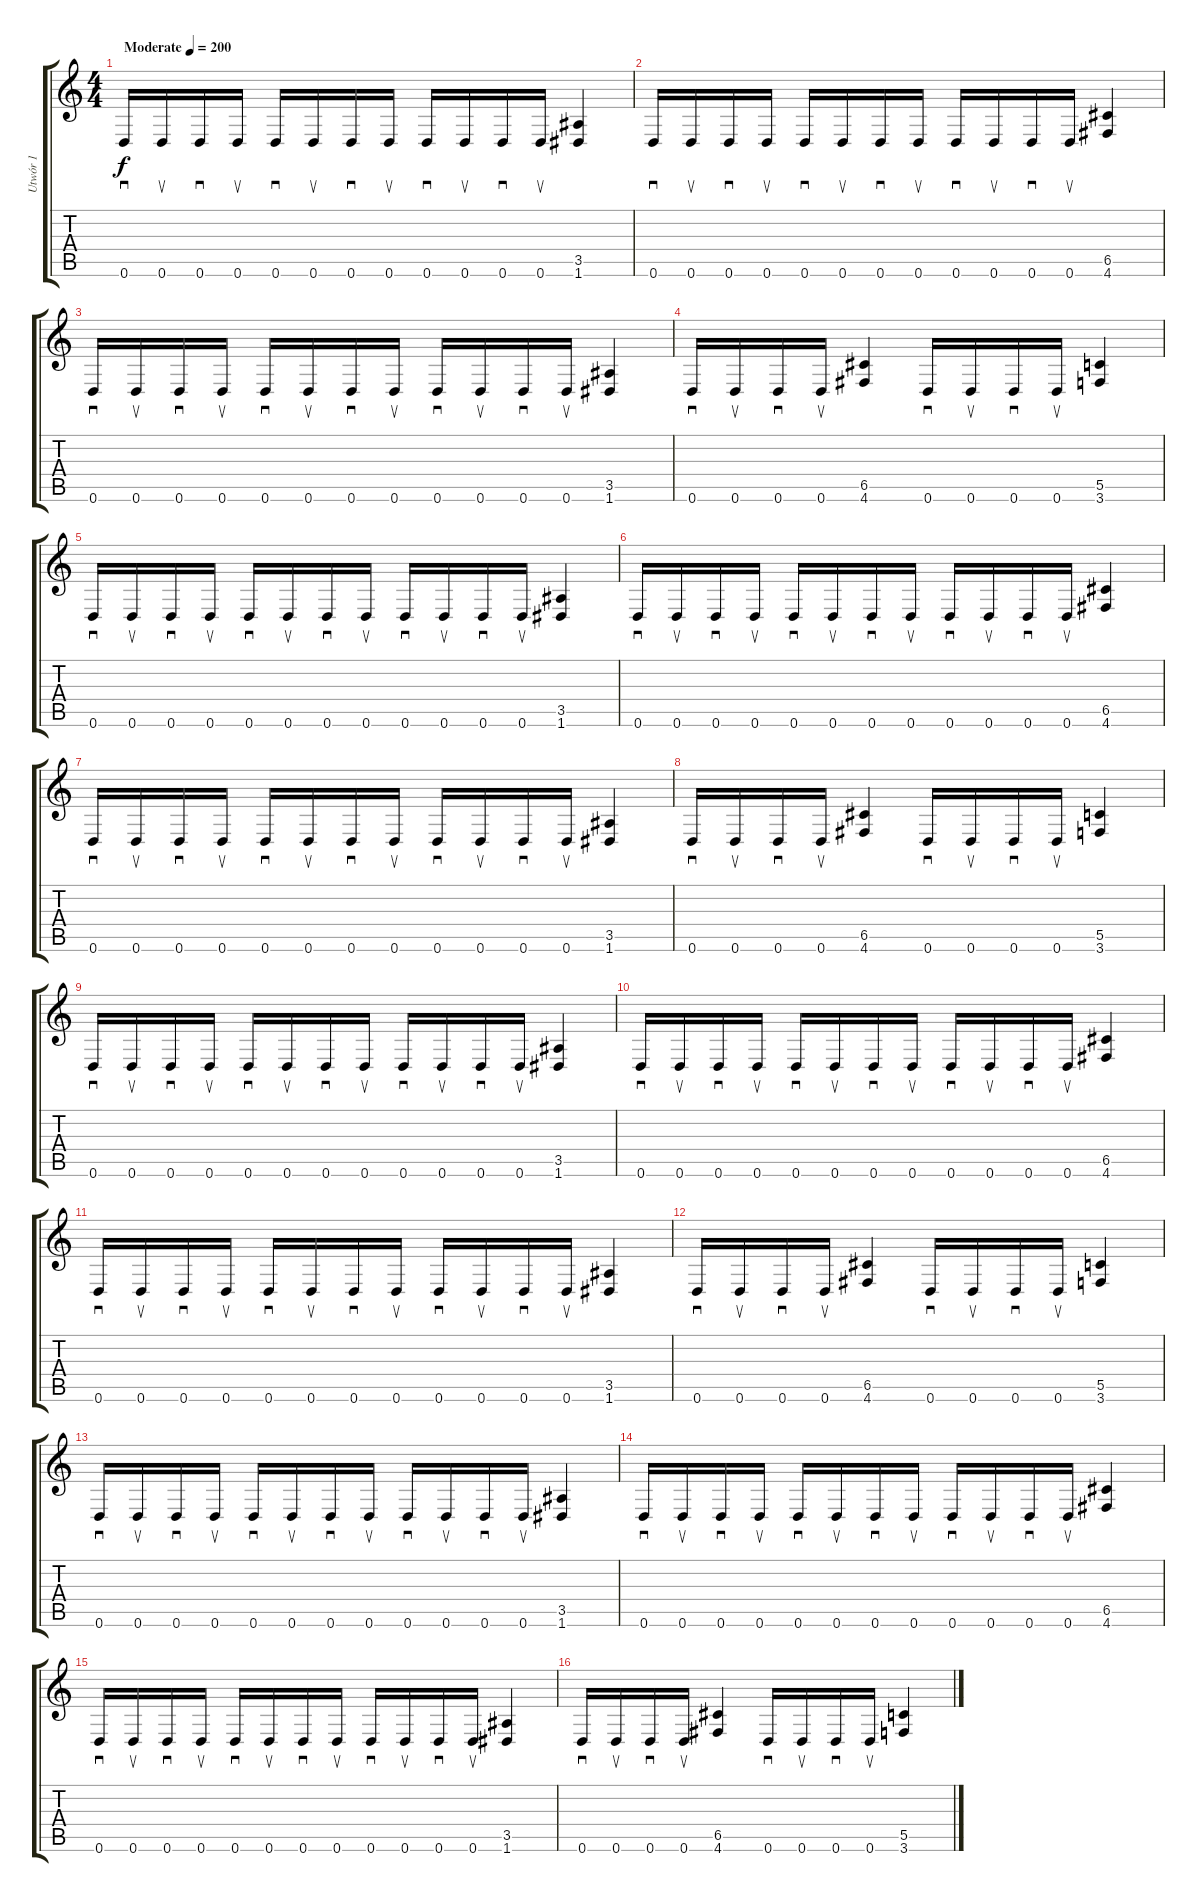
\track ("Utwór 1" "Utwór 1") {instrument distortionguitar}
\staff {score tabs}
\tuning (D4 A3 F3 C3 G2 D2) {hide}
\ts (4 4)
\tempo (200 "Moderate")
\clef g2
\ks c
0.6.16{sd dy f instrument distortionguitar} 0.6.16{su} 0.6.16{sd} 0.6.16{su} 0.6.16{sd} 0.6.16{su} 0.6.16{sd} 0.6.16{su} 0.6.16{sd} 0.6.16{su} 0.6.16{sd} 0.6.16{su} (3.5 1.6).4 |
0.6.16{sd} 0.6.16{su} 0.6.16{sd} 0.6.16{su} 0.6.16{sd} 0.6.16{su} 0.6.16{sd} 0.6.16{su} 0.6.16{sd} 0.6.16{su} 0.6.16{sd} 0.6.16{su} (6.5 4.6).4 |
0.6.16{sd} 0.6.16{su} 0.6.16{sd} 0.6.16{su} 0.6.16{sd} 0.6.16{su} 0.6.16{sd} 0.6.16{su} 0.6.16{sd} 0.6.16{su} 0.6.16{sd} 0.6.16{su} (3.5 1.6).4 |
0.6.16{sd} 0.6.16{su} 0.6.16{sd} 0.6.16{su} (6.5 4.6).4 0.6.16{sd} 0.6.16{su} 0.6.16{sd} 0.6.16{su} (5.5 3.6).4 |
0.6.16{sd} 0.6.16{su} 0.6.16{sd} 0.6.16{su} 0.6.16{sd} 0.6.16{su} 0.6.16{sd} 0.6.16{su} 0.6.16{sd} 0.6.16{su} 0.6.16{sd} 0.6.16{su} (3.5 1.6).4 |
0.6.16{sd} 0.6.16{su} 0.6.16{sd} 0.6.16{su} 0.6.16{sd} 0.6.16{su} 0.6.16{sd} 0.6.16{su} 0.6.16{sd} 0.6.16{su} 0.6.16{sd} 0.6.16{su} (6.5 4.6).4 |
0.6.16{sd} 0.6.16{su} 0.6.16{sd} 0.6.16{su} 0.6.16{sd} 0.6.16{su} 0.6.16{sd} 0.6.16{su} 0.6.16{sd} 0.6.16{su} 0.6.16{sd} 0.6.16{su} (3.5 1.6).4 |
0.6.16{sd} 0.6.16{su} 0.6.16{sd} 0.6.16{su} (6.5 4.6).4 0.6.16{sd} 0.6.16{su} 0.6.16{sd} 0.6.16{su} (5.5 3.6).4 |
0.6.16{sd} 0.6.16{su} 0.6.16{sd} 0.6.16{su} 0.6.16{sd} 0.6.16{su} 0.6.16{sd} 0.6.16{su} 0.6.16{sd} 0.6.16{su} 0.6.16{sd} 0.6.16{su} (3.5 1.6).4 |
0.6.16{sd} 0.6.16{su} 0.6.16{sd} 0.6.16{su} 0.6.16{sd} 0.6.16{su} 0.6.16{sd} 0.6.16{su} 0.6.16{sd} 0.6.16{su} 0.6.16{sd} 0.6.16{su} (6.5 4.6).4 |
0.6.16{sd} 0.6.16{su} 0.6.16{sd} 0.6.16{su} 0.6.16{sd} 0.6.16{su} 0.6.16{sd} 0.6.16{su} 0.6.16{sd} 0.6.16{su} 0.6.16{sd} 0.6.16{su} (3.5 1.6).4 |
0.6.16{sd} 0.6.16{su} 0.6.16{sd} 0.6.16{su} (6.5 4.6).4 0.6.16{sd} 0.6.16{su} 0.6.16{sd} 0.6.16{su} (5.5 3.6).4 |
0.6.16{sd} 0.6.16{su} 0.6.16{sd} 0.6.16{su} 0.6.16{sd} 0.6.16{su} 0.6.16{sd} 0.6.16{su} 0.6.16{sd} 0.6.16{su} 0.6.16{sd} 0.6.16{su} (3.5 1.6).4 |
0.6.16{sd} 0.6.16{su} 0.6.16{sd} 0.6.16{su} 0.6.16{sd} 0.6.16{su} 0.6.16{sd} 0.6.16{su} 0.6.16{sd} 0.6.16{su} 0.6.16{sd} 0.6.16{su} (6.5 4.6).4 |
0.6.16{sd} 0.6.16{su} 0.6.16{sd} 0.6.16{su} 0.6.16{sd} 0.6.16{su} 0.6.16{sd} 0.6.16{su} 0.6.16{sd} 0.6.16{su} 0.6.16{sd} 0.6.16{su} (3.5 1.6).4 |
0.6.16{sd} 0.6.16{su} 0.6.16{sd} 0.6.16{su} (6.5 4.6).4 0.6.16{sd} 0.6.16{su} 0.6.16{sd} 0.6.16{su} (5.5 3.6).4
